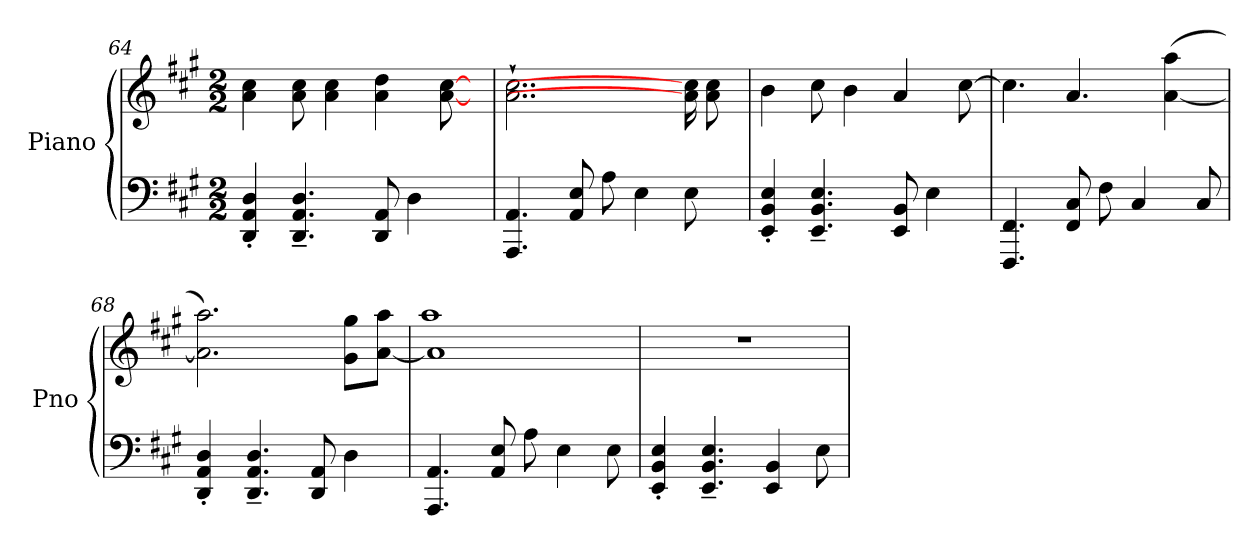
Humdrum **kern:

**kern	**kern
*part1	*part1
*staff2	*staff1
*I"Piano	*
*I'Pno	*
!!LO:LB:g=z
*clefF4	*clefG2
*k[f#c#g#]	*k[f#c#g#]
*M2/2	*M2/2
=64	=64
4DD/' 4AA/' 4D/'	4a\ 4cc#\
4.DD/~ 4.AA/~ 4.D/~	8a\ 8cc#\
.	4a\ 4cc#\
8DD/ 8AA/	4a\ 4dd\
4D\	.
.	[8a\ [8cc#\
16ryy	16ryy
!!LO:LB:g=z
=65	=65
4.AAA/ 4.AA/	2..a\` 2..cc#\`
8AA/ 8E/	.
8A\	.
4E\	.
8E\	16a\] 16cc#\]
.	8a\ 8cc#\
16ryy	.
=66	=66
4EE/' 4BB/' 4E/'	4b\
4.EE/~ 4.BB/~ 4.E/~	8cc#\
.	4b\
8EE/ 8BB/	4a/
4E\	.
.	[8cc#\
=67	=67
4.FFF#/ 4.FF#/	4.cc#\]
8FF#/ 8C#/	4.a/
8F#\	.
4C#/	.
.	(>[4a\ 4aa\
8C#/	.
=68	=68
4DD/' 4AA/' 4D/'	2.a\] 2.aa\)
4.DD/~ 4.AA/~ 4.D/~	.
8DD/ 8AA/	.
4D\	8g#\ 8gg#\L
.	[8a\ 8aa\J
=69	=69
*	*^
4.AAA/ 4.AA/	1a]	1aa
8AA/ 8E/	.	.
8A\	.	.
4E\	.	.
8E\	.	.
*	*v	*v
=70	=70
4EE/' 4BB/' 4E/'	1r
4.EE/~ 4.BB/~ 4.E/~	.
4EE/ 4BB/	.
8E\	.
=	=
*-	*-
